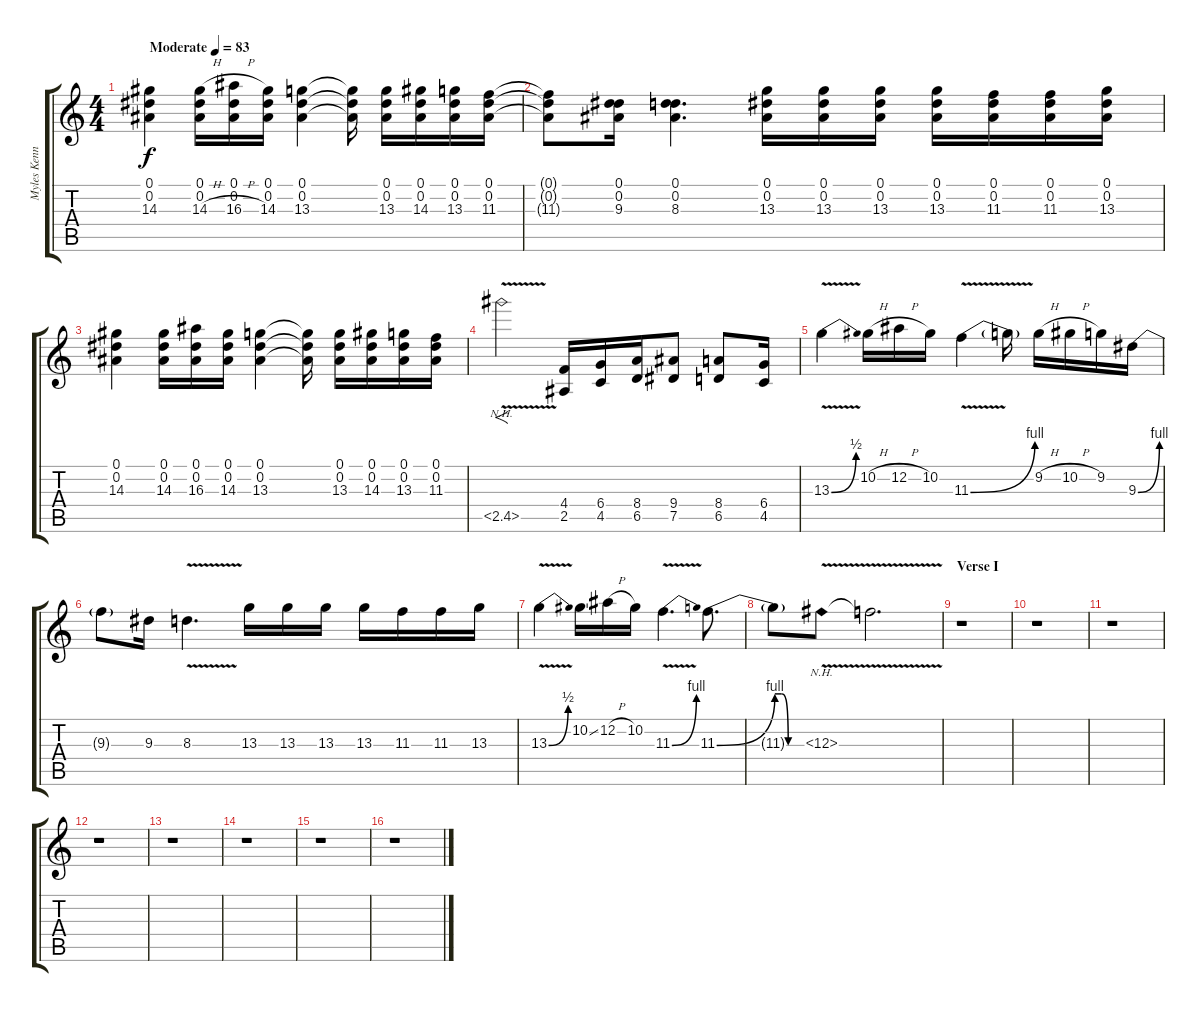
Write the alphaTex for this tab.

\track ("Myles Kennedy" "Myles Kenn") {instrument electricguitarclean}
\staff {score tabs}
\tuning (Eb4 Bb3 Gb3 Db3 Ab2 Eb2) {hide}
\ts (4 4)
\tempo (83 "Moderate")
\clef g2
\ks c
(0.1 0.2 14.3).4{dy f instrument electricguitarclean} (0.1 0.2 14.3{h}).16 (0.1 0.2 16.3{h}).16 (0.1 0.2 14.3).16 (0.1 0.2 13.3).4 (0.1{t} 0.2{t} 13.3{t}).16 (0.1 0.2 13.3).16 (0.1 0.2 14.3).16 (0.1 0.2 13.3).16 (0.1 0.2 11.3).16 |
(0.1{t} 0.2{t} 11.3{t}).8 (0.1 0.2 9.3).16 (0.1 0.2 8.3).4{d} (0.1 0.2 13.3).16 (0.1 0.2 13.3).16 (0.1 0.2 13.3).16 (0.1 0.2 13.3).16 (0.1 0.2 11.3).16 (0.1 0.2 11.3).16 (0.1 0.2 13.3).16 |
(0.1 0.2 14.3).4 (0.1 0.2 14.3).16 (0.1 0.2 16.3).16 (0.1 0.2 14.3).16 (0.1 0.2 13.3).4 (0.1{t} 0.2{t} 13.3{t}).16 (0.1 0.2 13.3).16 (0.1 0.2 14.3).16 (0.1 0.2 13.3).16 (0.1 0.2 11.3).16 |
2.5{nh v}.2{f} (4.4 2.5).16 (6.4 4.5).16 (8.4 6.5).16 (9.4 7.5).8 (8.4 6.5).8 (6.4 4.5).16 |
13.3{be (bend 0 0 60 2) v}.4 10.2{h}.16 12.2{h}.16 10.2.16 11.3{be (bend 0 0 60 4) v}.4 11.3{t}.16 9.2{h}.16 10.2{h}.16 9.2.16 9.3{be (bend 0 0 60 4)}.16 |
9.3{t}.8 9.3.16 8.3{v}.4{d} 13.3.16 13.3.16 13.3.16 13.3.16 11.3.16 11.3.16 13.3.16 |
13.3{be (bend 0 0 60 2) v}.4 10.2{ss}.16 12.2{h}.16 10.2.16 11.3{be (bend 0 0 60 4) v}.4{d} 11.3{be (bend 0 0 60 4)}.8{d} |
11.3{be (custom 0 4 15 4 30 0 60 0) t}.8 11.3{nh v}.8 11.3{t}.2{d} |
\section ("" "Verse I")
r.1 |
r.1 |
r.1 |
r.1 |
r.1 |
r.1 |
r.1 |
r.1
